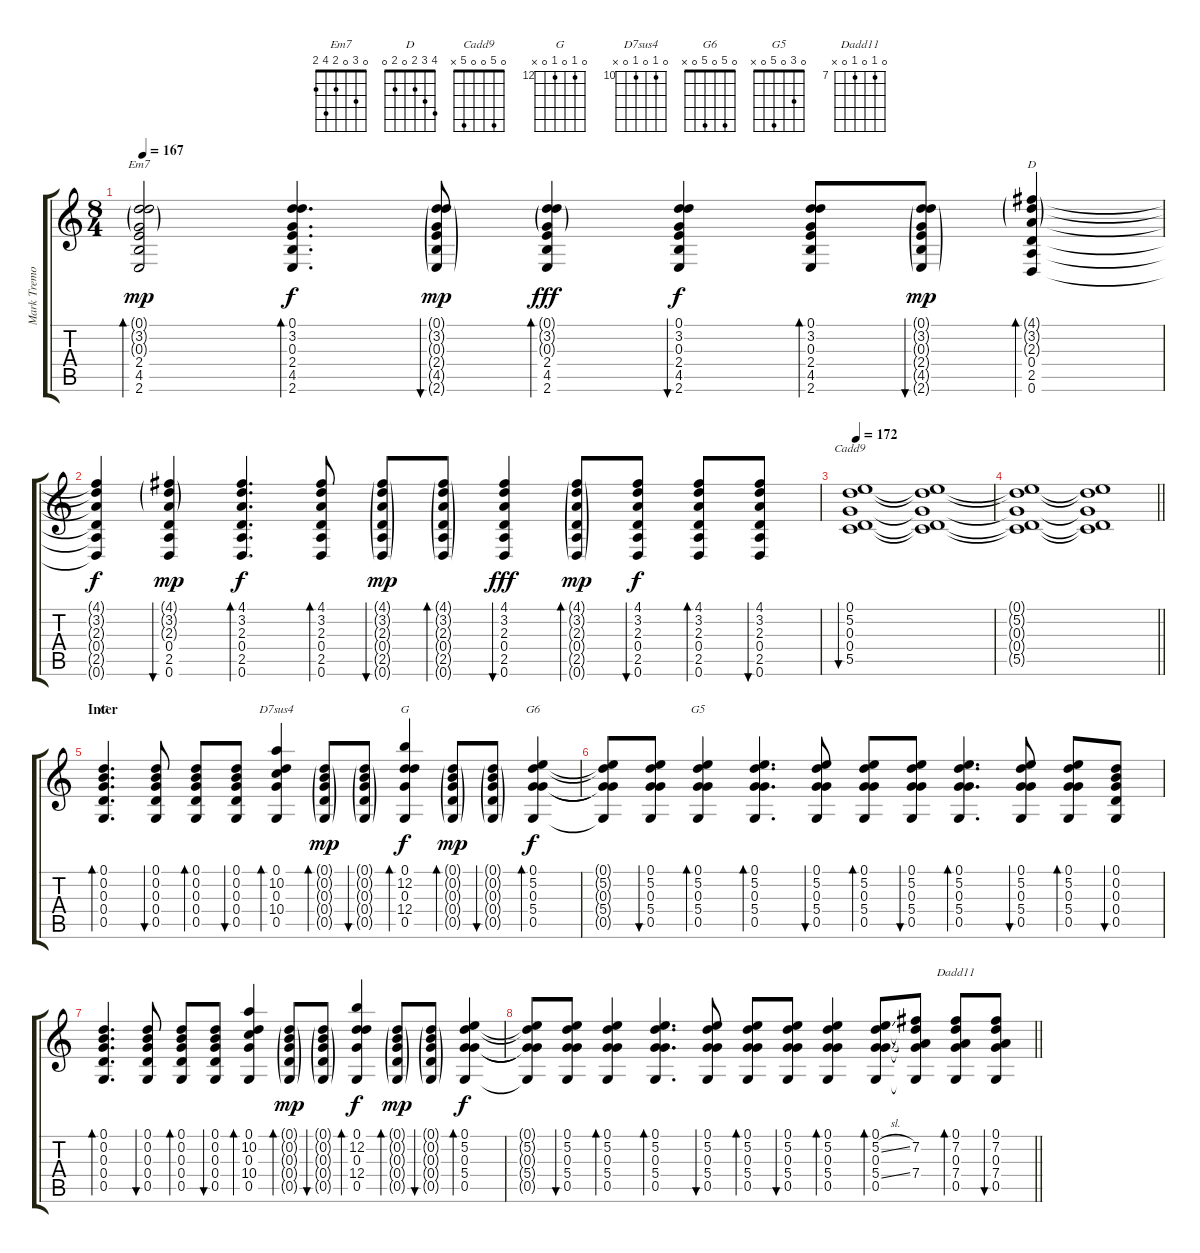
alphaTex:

\track ("Mark Tremonti [Overdubbed Guitar]" "Mark Tremo") {instrument electricguitarclean}
\staff {score tabs}
\tuning (D4 B3 G3 D3 G2 D2) {hide}
\chord ("Em7" 0 3 0 2 4 2)
\chord ("D" 4 3 2 0 2 0)
\chord ("Cadd9" 0 5 0 0 5 x)
\chord ("G" 0 0 0 0 0 x)
\chord ("D7sus4" 0 10 0 10 0 x) {firstfret 10}
\chord ("G" 0 12 0 12 0 x) {firstfret 12}
\chord ("G6" 0 5 0 5 0 x)
\chord ("G5" 0 3 0 5 0 x)
\chord ("Dadd11" 0 7 0 7 0 x) {firstfret 7}
\ts (8 4)
\tempo 167
\clef g2
\ks c
(0.1{g} 3.2{g} 0.3{g} 2.4 4.5 2.6).2{bd 60 ch "Em7" dy mp} (0.1 3.2 0.3 2.4 4.5 2.6).4{d bd 60 dy f} (0.1{g} 3.2{g} 0.3{g} 2.4{g} 4.5{g} 2.6{g}).8{bu 30 dy mp} (0.1{g} 3.2{g} 0.3{g} 2.4 4.5 2.6).4{bd 30 dy fff} (0.1 3.2 0.3 2.4 4.5 2.6).4{bu 30 dy f} (0.1 3.2 0.3 2.4 4.5 2.6).8{bd 30} (0.1{g} 3.2{g} 0.3{g} 2.4{g} 4.5{g} 2.6{g}).8{bu 30 dy mp} (4.1{g} 3.2{g} 2.3{g} 0.4 2.5 0.6).4{bd 30 ch "D"} |
(4.1{t} 3.2{t} 2.3{t} 0.4{t} 2.5{t} 0.6{t}).4{dy f} (4.1{g} 3.2{g} 2.3{g} 0.4 2.5 0.6).4{bu 30 dy mp} (4.1 3.2 2.3 0.4 2.5 0.6).4{d bd 30 dy f} (4.1 3.2 2.3 0.4 2.5 0.6).8{bd 30} (4.1{g} 3.2{g} 2.3{g} 0.4{g} 2.5{g} 0.6{g}).8{bu 30 dy mp} (4.1{g} 3.2{g} 2.3{g} 0.4{g} 2.5{g} 0.6{g}).8{bd 30} (4.1 3.2 2.3 0.4 2.5 0.6).4{bu 30 dy fff} (4.1{g} 3.2{g} 2.3{g} 0.4{g} 2.5{g} 0.6{g}).8{bd 30 dy mp} (4.1 3.2 2.3 0.4 2.5 0.6).8{bu 30 dy f} (4.1 3.2 2.3 0.4 2.5 0.6).8{bd 30} (4.1 3.2 2.3 0.4 2.5 0.6).8{bu 30} |
\tempo 172
(0.1 5.2 0.3 0.4 5.5).1{bu 480 ch "Cadd9"} (0.1{t} 5.2{t} 0.3{t} 0.4{t} 5.5{t}).1 |
\barLineRight lightlight
(0.1{t} 5.2{t} 0.3{t} 0.4{t} 5.5{t}).1 (0.1{t} 5.2{t} 0.3{t} 0.4{t} 5.5{t}).1 |
\section ("" "Inter")
(0.1 0.2 0.3 0.4 0.5).4{d bd 30 ch "G"} (0.1 0.2 0.3 0.4 0.5).8{bu 30} (0.1 0.2 0.3 0.4 0.5).8{bd 30} (0.1 0.2 0.3 0.4 0.5).8{bu 30} (0.1 10.2 0.3 10.4 0.5).4{bd 30 ch "D7sus4"} (0.1{g} 0.2{g} 0.3{g} 0.4{g} 0.5{g}).8{bd 30 dy mp} (0.1{g} 0.2{g} 0.3{g} 0.4{g} 0.5{g}).8{bu 30} (0.1 12.2 0.3 12.4 0.5).4{bd 30 ch "G" dy f} (0.1{g} 0.2{g} 0.3{g} 0.4{g} 0.5{g}).8{bd 30 dy mp} (0.1{g} 0.2{g} 0.3{g} 0.4{g} 0.5{g}).8{bu 30} (0.1 5.2 0.3 5.4 0.5).4{bd 60 ch "G6" dy f} |
(0.1{t} 5.2{t} 0.3{t} 5.4{t} 0.5{t}).8 (0.1 5.2 0.3 5.4 0.5).8{bu 30} (0.1 5.2 0.3 5.4 0.5).4{bd 30 ch "G5"} (0.1 5.2 0.3 5.4 0.5).4{d bd 30} (0.1 5.2 0.3 5.4 0.5).8{bu 30} (0.1 5.2 0.3 5.4 0.5).8{bd 30} (0.1 5.2 0.3 5.4 0.5).8{bu 30} (0.1 5.2 0.3 5.4 0.5).4{d bd 30} (0.1 5.2 0.3 5.4 0.5).8{bu 30} (0.1 5.2 0.3 5.4 0.5).8{bd 30} (0.1 0.2 0.3 0.4 0.5).8{bu 30} |
(0.1 0.2 0.3 0.4 0.5).4{d bd 60} (0.1 0.2 0.3 0.4 0.5).8{bu 30} (0.1 0.2 0.3 0.4 0.5).8{bd 30} (0.1 0.2 0.3 0.4 0.5).8{bu 30} (0.1 10.2 0.3 10.4 0.5).4{bd 30} (0.1{g} 0.2{g} 0.3{g} 0.4{g} 0.5{g}).8{bd 30 dy mp} (0.1{g} 0.2{g} 0.3{g} 0.4{g} 0.5{g}).8{bu 30} (0.1 12.2 0.3 12.4 0.5).4{bd 30 dy f} (0.1{g} 0.2{g} 0.3{g} 0.4{g} 0.5{g}).8{bd 30 dy mp} (0.1{g} 0.2{g} 0.3{g} 0.4{g} 0.5{g}).8{bu 30} (0.1 5.2 0.3 5.4 0.5).4{bd 60 dy f} |
\barLineRight lightlight
(0.1{t} 5.2{t} 0.3{t} 5.4{t} 0.5{t}).8 (0.1 5.2 0.3 5.4 0.5).8{bu 30} (0.1 5.2 0.3 5.4 0.5).4{bd 30} (0.1 5.2 0.3 5.4 0.5).4{d bd 30} (0.1 5.2 0.3 5.4 0.5).8{bu 30} (0.1 5.2 0.3 5.4 0.5).8{bd 30} (0.1 5.2 0.3 5.4 0.5).8{bu 30} (0.1 5.2 0.3 5.4 0.5).4{bd 30} (0.1 5.2{sl} 0.3 5.4{sl} 0.5).8{bd 30} (0.1{t} 7.2 0.3{t} 7.4 0.5{t}).8 (0.1 7.2 0.3 7.4 0.5).8{bd 30 ch "Dadd11"} (0.1 7.2 0.3 7.4 0.5).8{bu 30}
